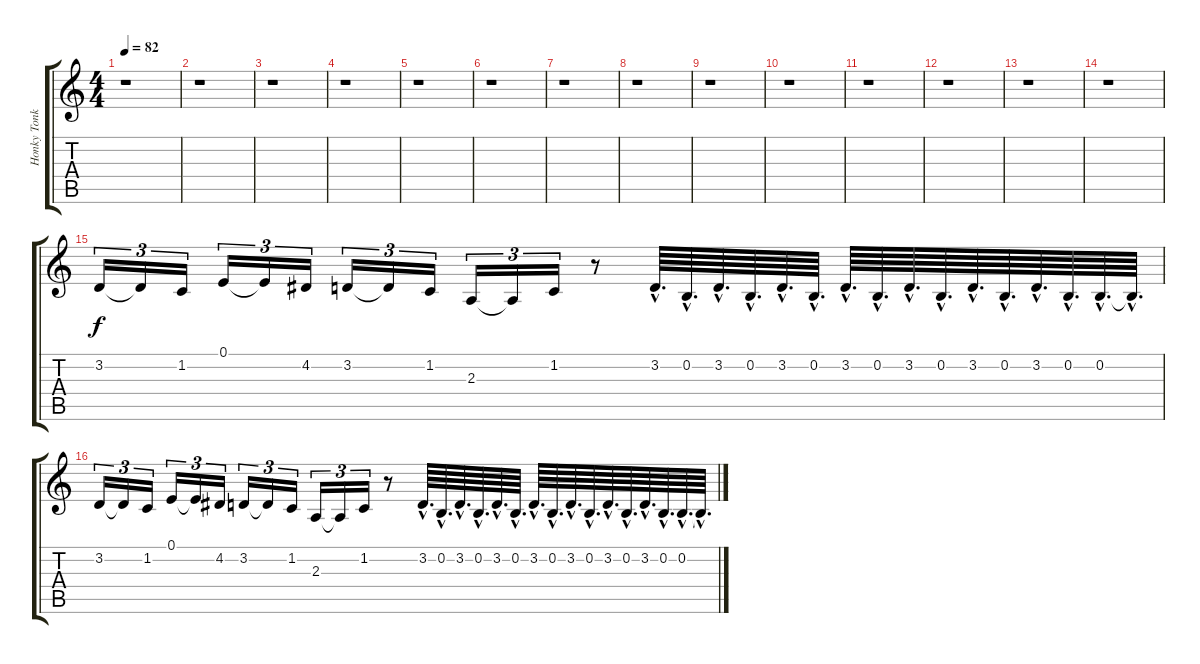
\track ("Honky Tonk" "Honky Tonk") {instrument honkytonkpiano}
\staff {score tabs}
\tuning (E4 B3 G3 D3 A2 E2) {hide}
\ts (4 4)
\tempo 82
\clef g2
\ks c
r.1{dy f} |
r.1 |
r.1 |
r.1 |
r.1 |
r.1 |
r.1 |
r.1 |
r.1 |
r.1 |
r.1 |
r.1 |
r.1 |
r.1 |
3.2.16{tu (3 2)} 3.2{t}.16{tu (3 2)} 1.2.16{tu (3 2)} 0.1.16{tu (3 2)} 0.1{t}.16{tu (3 2)} 4.2.16{tu (3 2)} 3.2.16{tu (3 2)} 3.2{t}.16{tu (3 2)} 1.2.16{tu (3 2)} 2.3.16{tu (3 2)} 2.3{t}.16{tu (3 2)} 1.2.16{tu (3 2)} r.8 3.2{hac}.64{d} 0.2{hac}.64{d} 3.2{hac}.64{d} 0.2{hac}.64{d} 3.2{hac}.64{d} 0.2{hac}.64{d} 3.2{hac}.64{d} 0.2{hac}.64{d} 3.2{hac}.64{d} 0.2{hac}.64{d} 3.2{hac}.64{d} 0.2{hac}.64{d} 3.2{hac}.64{d} 0.2{hac}.64{d} 0.2{hac}.64{d} 0.2{hac t}.64{d} |
3.2.16{tu (3 2)} 3.2{t}.16{tu (3 2)} 1.2.16{tu (3 2)} 0.1.16{tu (3 2)} 0.1{t}.16{tu (3 2)} 4.2.16{tu (3 2)} 3.2.16{tu (3 2)} 3.2{t}.16{tu (3 2)} 1.2.16{tu (3 2)} 2.3.16{tu (3 2)} 2.3{t}.16{tu (3 2)} 1.2.16{tu (3 2)} r.8 3.2{hac}.64{d} 0.2{hac}.64{d} 3.2{hac}.64{d} 0.2{hac}.64{d} 3.2{hac}.64{d} 0.2{hac}.64{d} 3.2{hac}.64{d} 0.2{hac}.64{d} 3.2{hac}.64{d} 0.2{hac}.64{d} 3.2{hac}.64{d} 0.2{hac}.64{d} 3.2{hac}.64{d} 0.2{hac}.64{d} 0.2{hac}.64{d} 0.2{hac t}.64{d}
